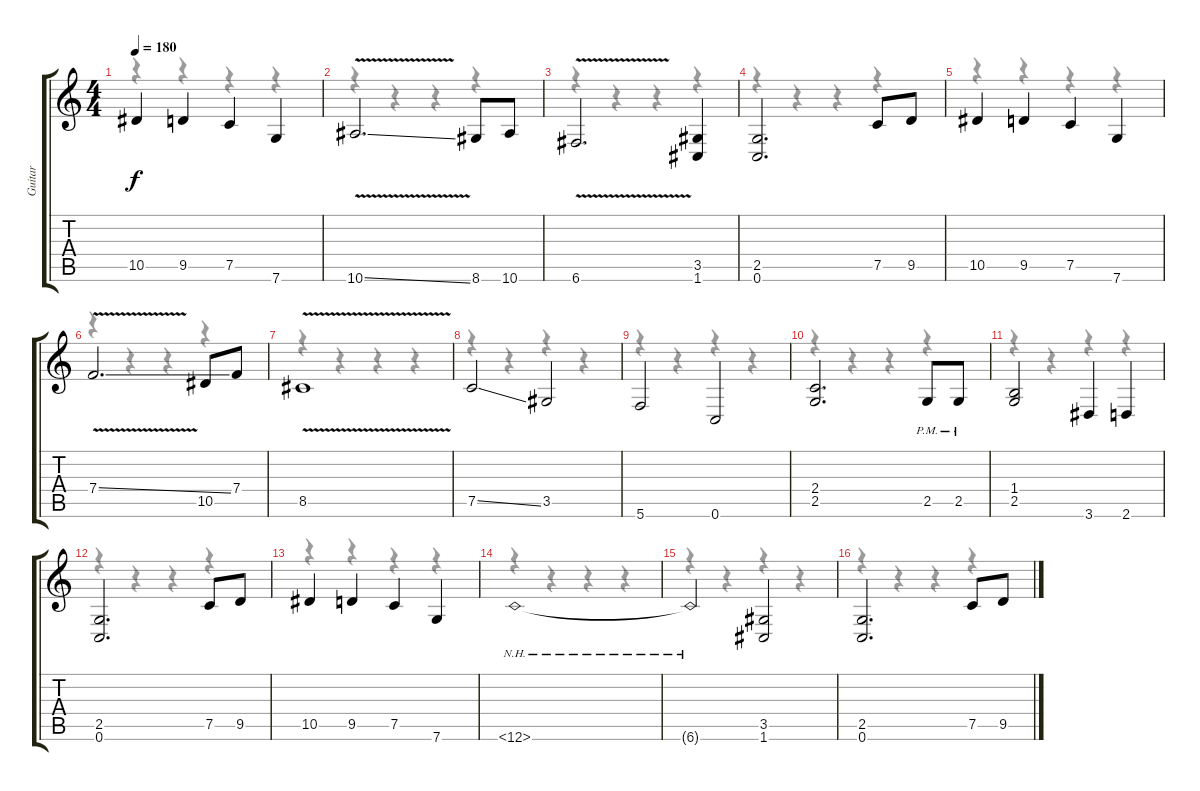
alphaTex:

\track ("Guitar" "Guitar") {instrument distortionguitar}
\staff {score tabs}
\tuning (C4 G3 Eb3 Bb2 F2 C2) {hide}
\voice
\ts (4 4)
\tempo 180
\clef g2
\ks c
10.5.4{dy f} 9.5.4 7.5.4 7.6.4 |
10.6{v ss}.2{d} 8.6.8 10.6.8 |
6.6{v}.2{d} (3.5 1.6).4 |
(2.5 0.6).2{d} 7.5.8 9.5.8 |
10.5.4 9.5.4 7.5.4 7.6.4 |
7.4{v ss}.2{d} 10.5.8 7.4.8 |
8.5{v}.1 |
7.5{ss}.2 3.5.2 |
5.6.2 0.6.2 |
(2.4 2.5).2{d} 2.5{pm}.8 2.5{pm}.8 |
(1.4 2.5).2 3.6.4 2.6.4 |
(2.5 0.6).2{d} 7.5.8 9.5.8 |
10.5.4 9.5.4 7.5.4 7.6.4 |
6.6{nh}.1 |
6.6{nh t}.2 (3.5 1.6).2 |
(2.5 0.6).2{d} 7.5.8 9.5.8
\voice
\clef g2
\ottava regular
\simile none
\ks c
r.4{dy f} r.4 r.4 r.4 |
r.4 r.4 r.4 r.4 |
r.4 r.4 r.4 r.4 |
r.4 r.4 r.4 r.4 |
r.4 r.4 r.4 r.4 |
r.4 r.4 r.4 r.4 |
r.4 r.4 r.4 r.4 |
r.4 r.4 r.4 r.4 |
r.4 r.4 r.4 r.4 |
r.4 r.4 r.4 r.4 |
r.4 r.4 r.4 r.4 |
r.4 r.4 r.4 r.4 |
r.4 r.4 r.4 r.4 |
r.4 r.4 r.4 r.4 |
r.4 r.4 r.4 r.4 |
r.4 r.4 r.4 r.4
